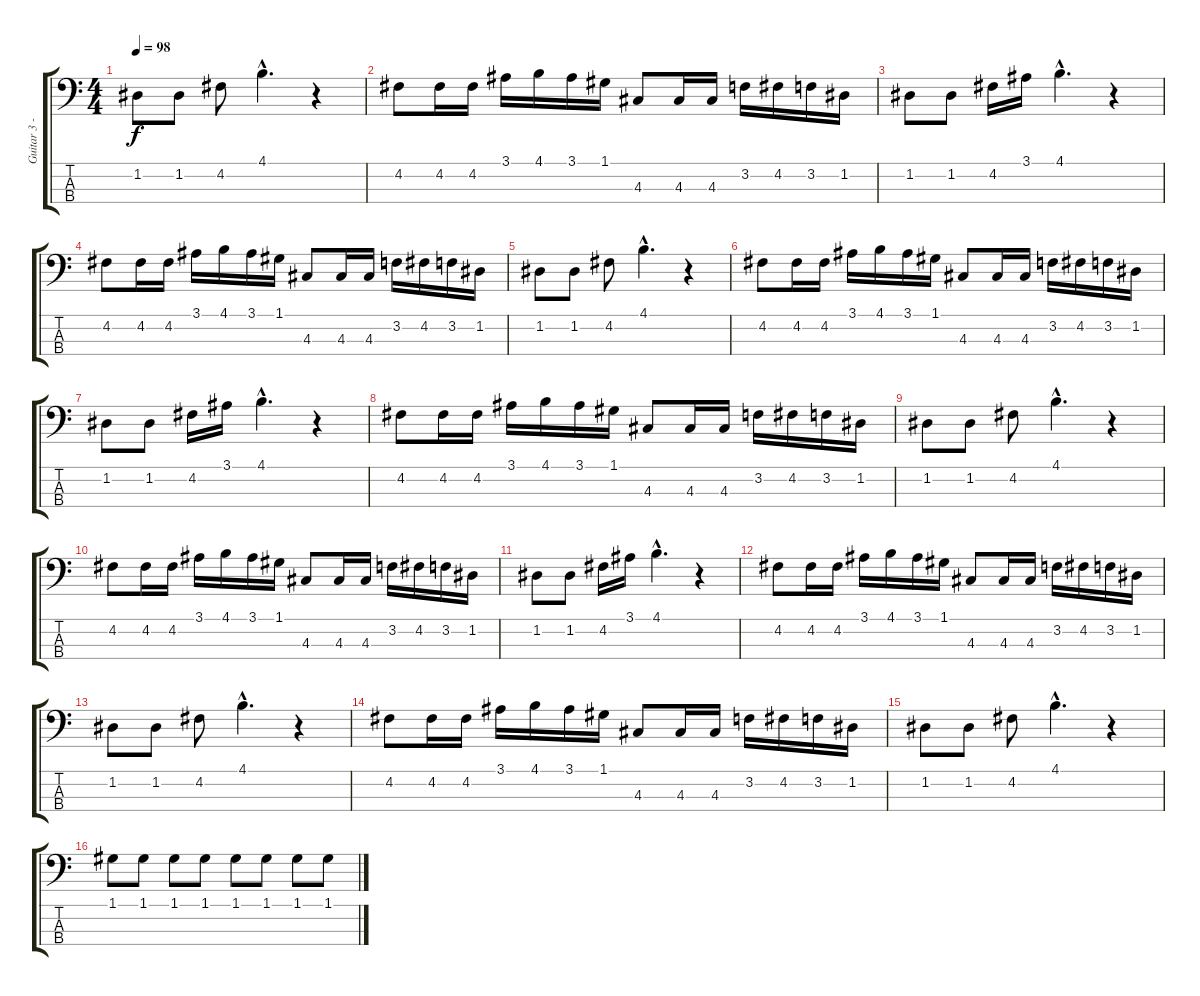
\track ("Guitar 3 - Bass" "Guitar 3 -") {instrument fretlessbass}
\staff {score tabs}
\tuning (G2 D2 A1 E1) {hide}
\ts (4 4)
\tempo 98
\clef f4
\ks c
1.2.8{dy f} 1.2.8 4.2.8 4.1{hac}.4{d} r.4 |
4.2.8 4.2.16 4.2.16 3.1.16 4.1.16 3.1.16 1.1.16 4.3.8 4.3.16 4.3.16 3.2.16 4.2.16 3.2.16 1.2.16 |
1.2.8 1.2.8 4.2.16 3.1.16 4.1{hac}.4{d} r.4 |
4.2.8 4.2.16 4.2.16 3.1.16 4.1.16 3.1.16 1.1.16 4.3.8 4.3.16 4.3.16 3.2.16 4.2.16 3.2.16 1.2.16 |
1.2.8 1.2.8 4.2.8 4.1{hac}.4{d} r.4 |
4.2.8 4.2.16 4.2.16 3.1.16 4.1.16 3.1.16 1.1.16 4.3.8 4.3.16 4.3.16 3.2.16 4.2.16 3.2.16 1.2.16 |
1.2.8 1.2.8 4.2.16 3.1.16 4.1{hac}.4{d} r.4 |
4.2.8 4.2.16 4.2.16 3.1.16 4.1.16 3.1.16 1.1.16 4.3.8 4.3.16 4.3.16 3.2.16 4.2.16 3.2.16 1.2.16 |
1.2.8 1.2.8 4.2.8 4.1{hac}.4{d} r.4 |
4.2.8 4.2.16 4.2.16 3.1.16 4.1.16 3.1.16 1.1.16 4.3.8 4.3.16 4.3.16 3.2.16 4.2.16 3.2.16 1.2.16 |
1.2.8 1.2.8 4.2.16 3.1.16 4.1{hac}.4{d} r.4 |
4.2.8 4.2.16 4.2.16 3.1.16 4.1.16 3.1.16 1.1.16 4.3.8 4.3.16 4.3.16 3.2.16 4.2.16 3.2.16 1.2.16 |
1.2.8 1.2.8 4.2.8 4.1{hac}.4{d} r.4 |
4.2.8 4.2.16 4.2.16 3.1.16 4.1.16 3.1.16 1.1.16 4.3.8 4.3.16 4.3.16 3.2.16 4.2.16 3.2.16 1.2.16 |
1.2.8 1.2.8 4.2.8 4.1{hac}.4{d} r.4 |
1.1.8 1.1.8 1.1.8 1.1.8 1.1.8 1.1.8 1.1.8 1.1.8
